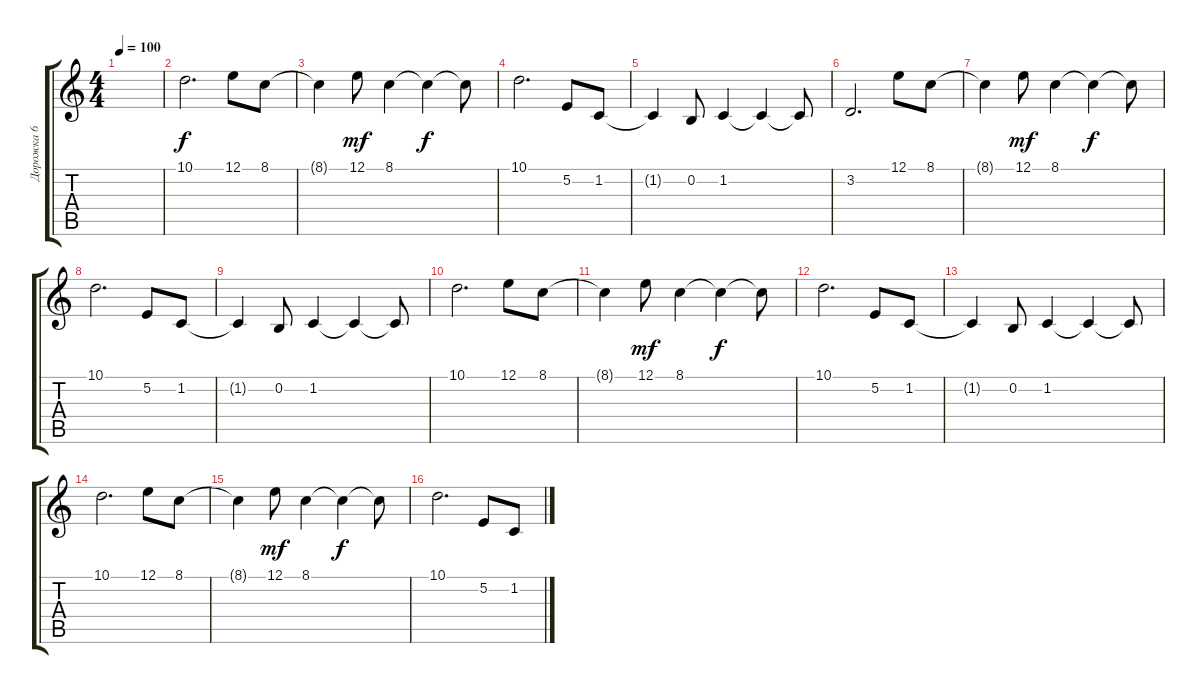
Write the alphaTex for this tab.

\track ("Дорожка 6" "Дорожка 6") {instrument fx5brightness}
\staff {score tabs}
\tuning (E4 B3 G3 D3 A2 E2) {hide}
\ts (4 4)
\tempo 100
\clef g2
\ks c
|
10.1.2{d} 12.1.8 8.1.8 |
8.1{t}.4 12.1.8{dy mf} 8.1.4 8.1{t}.4{dy f} 8.1{t}.8 |
10.1.2{d} 5.2.8 1.2.8 |
1.2{t}.4 0.2.8 1.2.4 1.2{t}.4 1.2{t}.8 |
3.2.2{d} 12.1.8 8.1.8 |
8.1{t}.4 12.1.8{dy mf} 8.1.4 8.1{t}.4{dy f} 8.1{t}.8 |
10.1.2{d} 5.2.8 1.2.8 |
1.2{t}.4 0.2.8 1.2.4 1.2{t}.4 1.2{t}.8 |
10.1.2{d} 12.1.8 8.1.8 |
8.1{t}.4 12.1.8{dy mf} 8.1.4 8.1{t}.4{dy f} 8.1{t}.8 |
10.1.2{d} 5.2.8 1.2.8 |
1.2{t}.4 0.2.8 1.2.4 1.2{t}.4 1.2{t}.8 |
10.1.2{d} 12.1.8 8.1.8 |
8.1{t}.4 12.1.8{dy mf} 8.1.4 8.1{t}.4{dy f} 8.1{t}.8 |
10.1.2{d} 5.2.8 1.2.8
